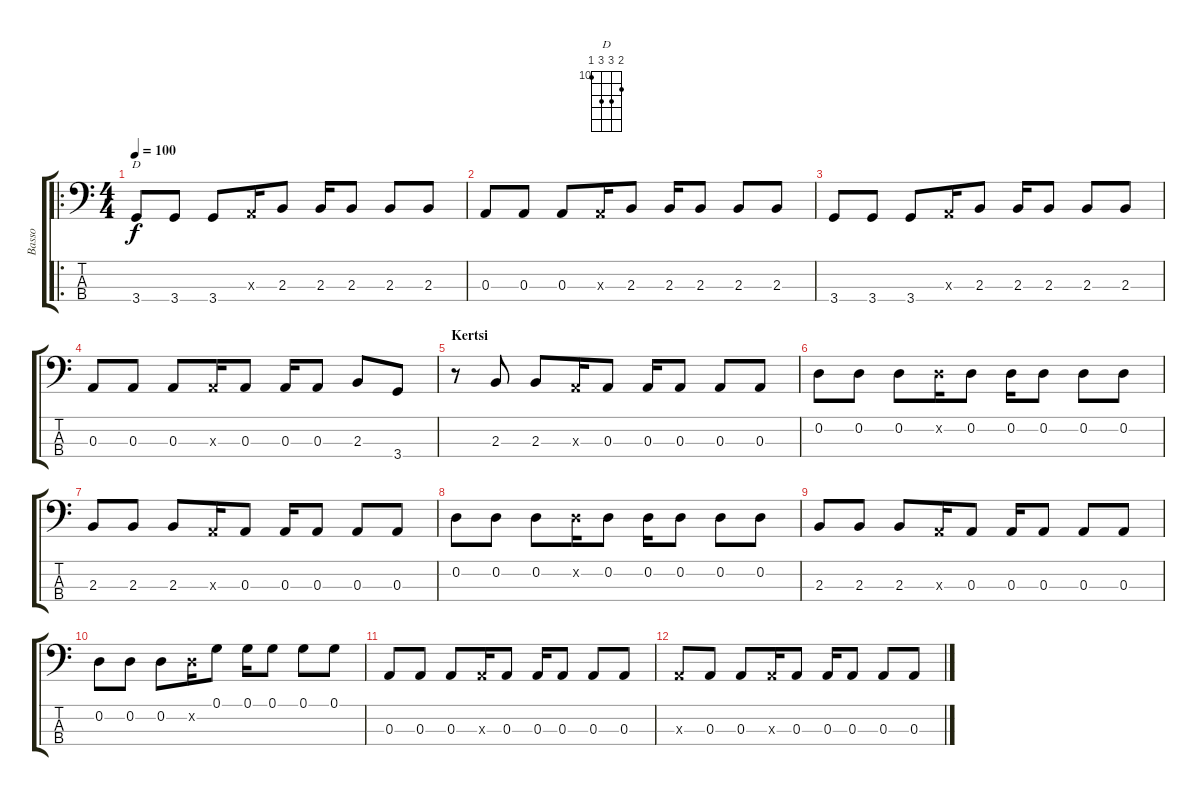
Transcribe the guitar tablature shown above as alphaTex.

\track ("Basso" "Basso") {instrument electricbasspick}
\staff {score tabs}
\tuning (G2 D2 A1 E1) {hide}
\chord ("D" 11 12 12 10) {firstfret 10}
\ro
\ts (4 4)
\tempo 100
\clef f4
\ks c
3.4.8{ch "D" dy f instrument electricbasspick} 3.4.8 3.4.8 0.3{x}.16 2.3.8 2.3.16 2.3.8 2.3.8 2.3.8 |
0.3.8 0.3.8 0.3.8 0.3{x}.16 2.3.8 2.3.16 2.3.8 2.3.8 2.3.8 |
3.4.8 3.4.8 3.4.8 0.3{x}.16 2.3.8 2.3.16 2.3.8 2.3.8 2.3.8 |
0.3.8 0.3.8 0.3.8 0.3{x}.16 0.3.8 0.3.16 0.3.8 2.3.8 3.4.8 |
\section ("" "Kertsi")
r.8 2.3.8 2.3.8 0.3{x}.16 0.3.8 0.3.16 0.3.8 0.3.8 0.3.8 |
0.2.8 0.2.8 0.2.8 0.2{x}.16 0.2.8 0.2.16 0.2.8 0.2.8 0.2.8 |
2.3.8 2.3.8 2.3.8 0.3{x}.16 0.3.8 0.3.16 0.3.8 0.3.8 0.3.8 |
0.2.8 0.2.8 0.2.8 0.2{x}.16 0.2.8 0.2.16 0.2.8 0.2.8 0.2.8 |
2.3.8 2.3.8 2.3.8 0.3{x}.16 0.3.8 0.3.16 0.3.8 0.3.8 0.3.8 |
0.2.8 0.2.8 0.2.8 0.2{x}.16 0.1.8 0.1.16 0.1.8 0.1.8 0.1.8 |
0.3.8 0.3.8 0.3.8 0.3{x}.16 0.3.8 0.3.16 0.3.8 0.3.8 0.3.8 |
0.3{x}.8 0.3.8 0.3.8 0.3{x}.16 0.3.8 0.3.16 0.3.8 0.3.8 0.3.8
